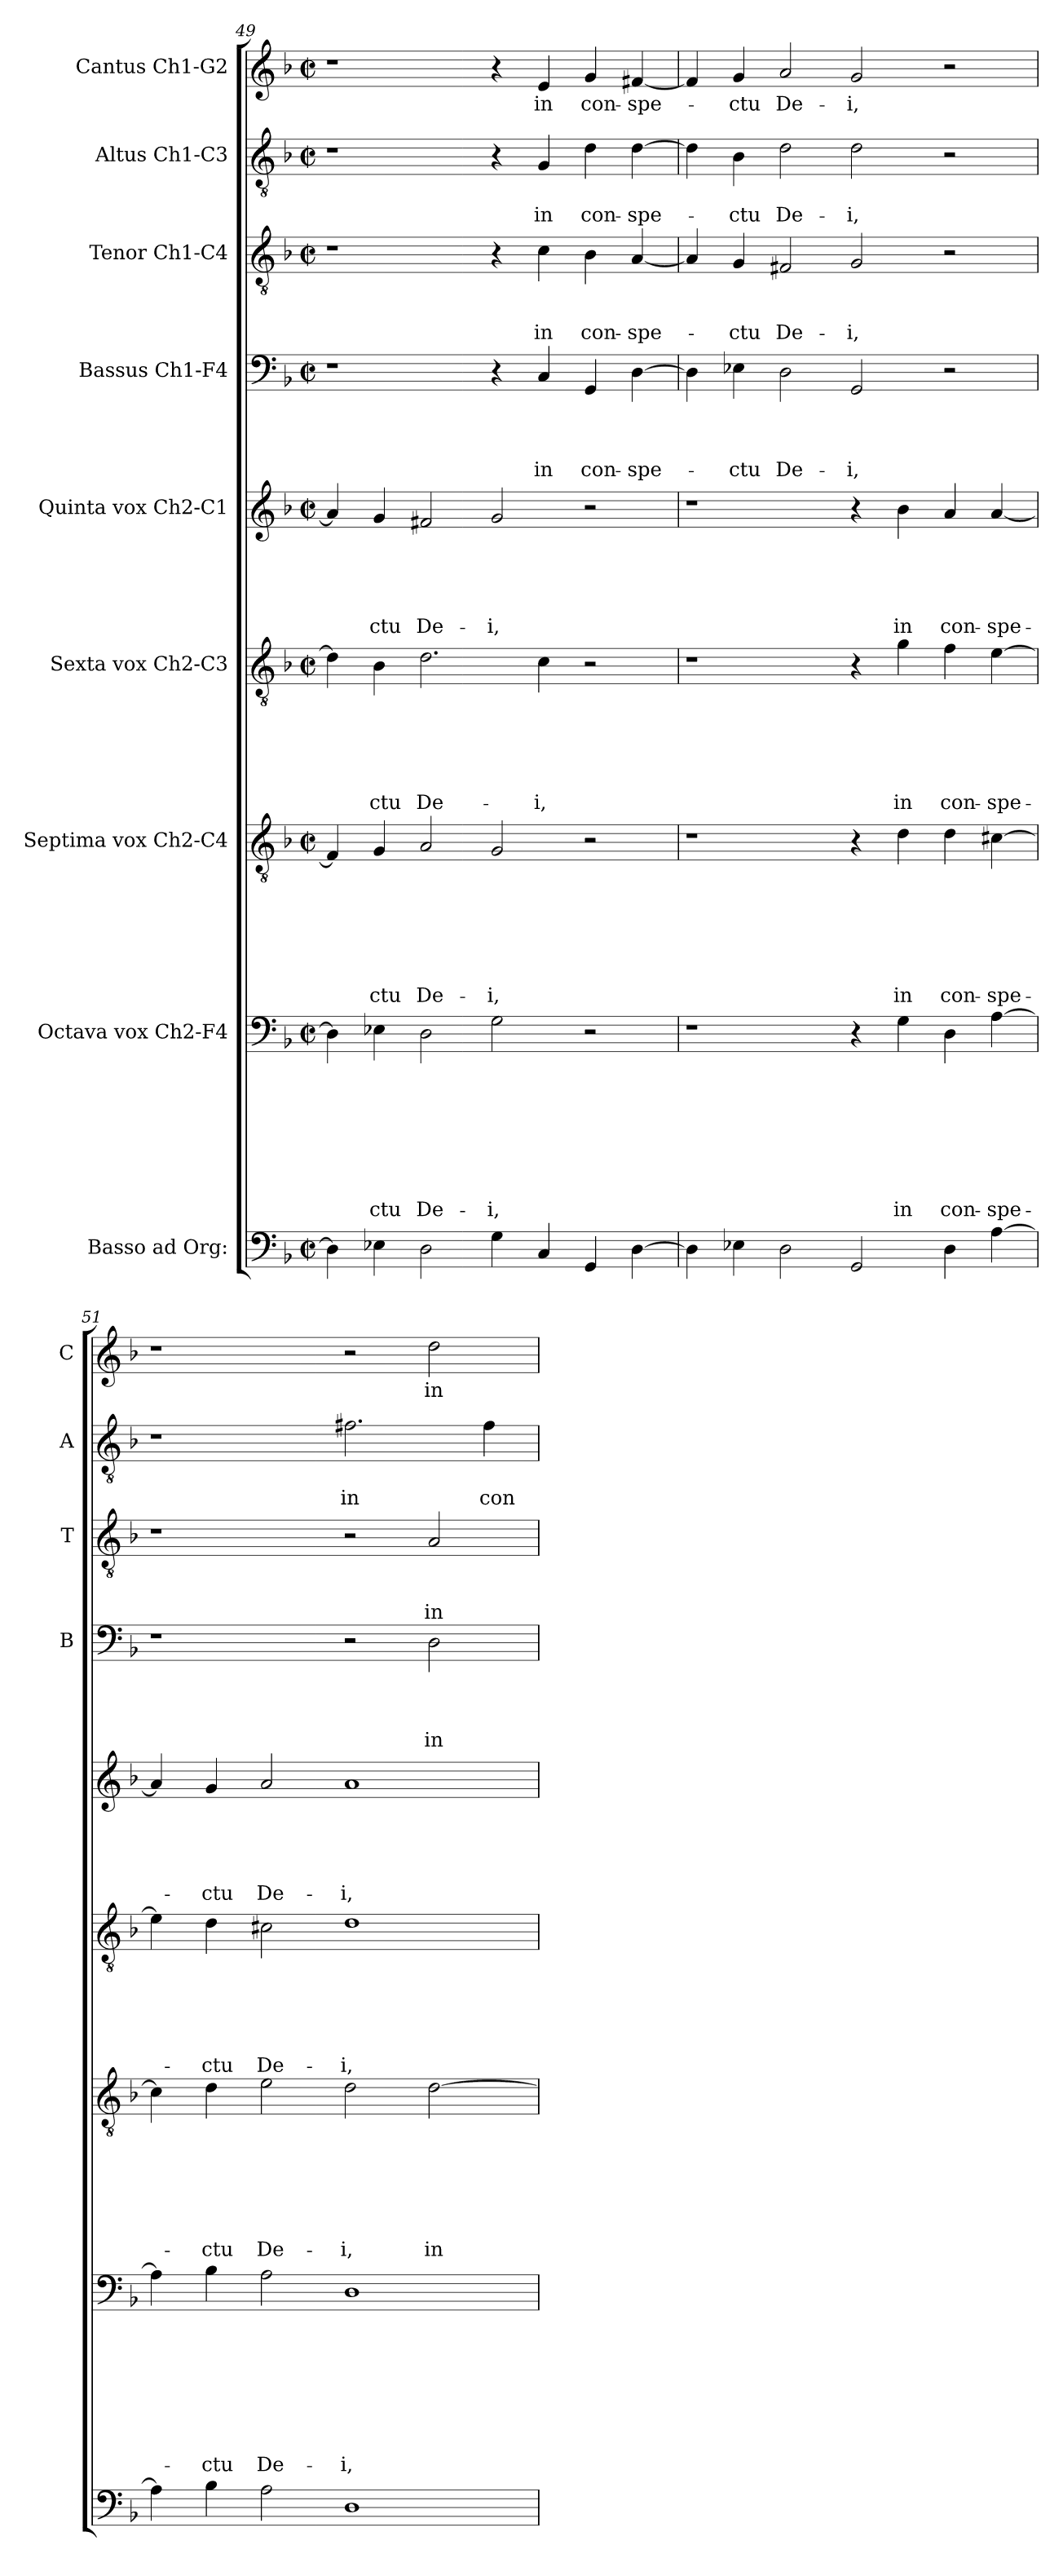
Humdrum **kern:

**kern	**kern	**text	**text	**text	**text	**text	**text	**text	**text	**kern	**text	**text	**text	**text	**text	**text	**text	**kern	**text	**text	**text	**text	**text	**text	**kern	**text	**text	**text	**text	**text	**kern	**text	**text	**text	**text	**kern	**text	**text	**text	**kern	**text	**text	**kern	**text
*part9	*part8	*part8	*part8	*part8	*part8	*part8	*part8	*part8	*part8	*part7	*part7	*part7	*part7	*part7	*part7	*part7	*part7	*part6	*part6	*part6	*part6	*part6	*part6	*part6	*part5	*part5	*part5	*part5	*part5	*part5	*part4	*part4	*part4	*part4	*part4	*part3	*part3	*part3	*part3	*part2	*part2	*part2	*part1	*part1
*staff9	*staff8	*staff8	*staff8	*staff8	*staff8	*staff8	*staff8	*staff8	*staff8	*staff7	*staff7	*staff7	*staff7	*staff7	*staff7	*staff7	*staff7	*staff6	*staff6	*staff6	*staff6	*staff6	*staff6	*staff6	*staff5	*staff5	*staff5	*staff5	*staff5	*staff5	*staff4	*staff4	*staff4	*staff4	*staff4	*staff3	*staff3	*staff3	*staff3	*staff2	*staff2	*staff2	*staff1	*staff1
*I"Basso ad Org:	*I"Octava vox Ch2-F4	*	*	*	*	*	*	*	*	*I"Septima vox Ch2-C4	*	*	*	*	*	*	*	*I"Sexta vox Ch2-C3	*	*	*	*	*	*	*I"Quinta vox Ch2-C1	*	*	*	*	*	*I"Bassus Ch1-F4	*	*	*	*	*I"Tenor Ch1-C4	*	*	*	*I"Altus Ch1-C3	*	*	*I"Cantus Ch1-G2	*
*	*	*	*	*	*	*	*	*	*	*	*	*	*	*	*	*	*	*	*	*	*	*	*	*	*	*	*	*	*	*	*I'B	*	*	*	*	*I'T	*	*	*	*I'A	*	*	*I'C	*
!!LO:PB:g=z
*clefF4	*clefF4	*	*	*	*	*	*	*	*	*clefGv2	*	*	*	*	*	*	*	*clefGv2	*	*	*	*	*	*	*clefG2	*	*	*	*	*	*clefF4	*	*	*	*	*clefGv2	*	*	*	*clefGv2	*	*	*clefG2	*
*k[b-]	*k[b-]	*	*	*	*	*	*	*	*	*k[b-]	*	*	*	*	*	*	*	*k[b-]	*	*	*	*	*	*	*k[b-]	*	*	*	*	*	*k[b-]	*	*	*	*	*k[b-]	*	*	*	*k[b-]	*	*	*k[b-]	*
*F:	*F:	*	*	*	*	*	*	*	*	*F:	*	*	*	*	*	*	*	*F:	*	*	*	*	*	*	*F:	*	*	*	*	*	*F:	*	*	*	*	*F:	*	*	*	*F:	*	*	*F:	*
*M2/2	*M2/2	*	*	*	*	*	*	*	*	*M2/2	*	*	*	*	*	*	*	*M2/2	*	*	*	*	*	*	*M2/2	*	*	*	*	*	*M2/2	*	*	*	*	*M2/2	*	*	*	*M2/2	*	*	*M2/2	*
*met(c|)	*met(c|)	*	*	*	*	*	*	*	*	*met(c|)	*	*	*	*	*	*	*	*met(c|)	*	*	*	*	*	*	*met(c|)	*	*	*	*	*	*met(c|)	*	*	*	*	*met(c|)	*	*	*	*met(c|)	*	*	*met(c|)	*
=49	=49	=49	=49	=49	=49	=49	=49	=49	=49	=49	=49	=49	=49	=49	=49	=49	=49	=49	=49	=49	=49	=49	=49	=49	=49	=49	=49	=49	=49	=49	=49	=49	=49	=49	=49	=49	=49	=49	=49	=49	=49	=49	=49	=49
4D\]	4D\]	.	.	.	.	.	.	.	.	4F#/]	.	.	.	.	.	.	.	4d\]	.	.	.	.	.	.	4a/]	.	.	.	.	.	1r	.	.	.	.	1r	.	.	.	1r	.	.	1r	.
!	!	!	!	!	!	!	!	!	!LO:LY:b	!	!	!	!	!	!	!	!LO:LY:b	!	!	!	!	!	!	!LO:LY:b	!	!	!	!	!	!LO:LY:b	!	!	!	!	!	!	!	!	!	!	!	!	!	!
4E-X\	4E-X\	.	.	.	.	.	.	.	-ctu	4G/	.	.	.	.	.	.	-ctu	4B-\	.	.	.	.	.	-ctu	4g/	.	.	.	.	-ctu	.	.	.	.	.	.	.	.	.	.	.	.	.	.
!	!	!	!	!	!	!	!	!	!LO:LY:b	!	!	!	!	!	!	!	!LO:LY:b	!	!	!	!	!	!	!LO:LY:b	!	!	!	!	!	!LO:LY:b	!	!	!	!	!	!	!	!	!	!	!	!	!	!
2D\	2D\	.	.	.	.	.	.	.	De-	2A/	.	.	.	.	.	.	De-	2.d\	.	.	.	.	.	De-	2f#X/	.	.	.	.	De-	.	.	.	.	.	.	.	.	.	.	.	.	.	.
!	!	!	!	!	!	!	!	!	!LO:LY:b	!	!	!	!	!	!	!	!LO:LY:b	!	!	!	!	!	!	!	!	!	!	!	!	!LO:LY:b	!	!	!	!	!	!	!	!	!	!	!	!	!	!
4G\	2G\	.	.	.	.	.	.	.	-i,	2G/	.	.	.	.	.	.	-i,	.	.	.	.	.	.	.	2g/	.	.	.	.	-i,	4r	.	.	.	.	4r	.	.	.	4r	.	.	4r	.
!	!	!	!	!	!	!	!	!	!	!	!	!	!	!	!	!	!	!	!	!	!	!	!	!LO:LY:b	!	!	!	!	!	!	!	!	!	!	!LO:LY:b	!	!	!	!LO:LY:b	!	!	!LO:LY:b	!	!LO:LY:b
4C/	.	.	.	.	.	.	.	.	.	.	.	.	.	.	.	.	.	4c\	.	.	.	.	.	-i,	.	.	.	.	.	.	4C/	.	.	.	in	4c\	.	.	in	4G/	.	in	4e/	in
!	!	!	!	!	!	!	!	!	!	!	!	!	!	!	!	!	!	!	!	!	!	!	!	!	!	!	!	!	!	!	!	!	!	!	!LO:LY:b	!	!	!	!LO:LY:b	!	!	!LO:LY:b	!	!LO:LY:b
4GG/	2r	.	.	.	.	.	.	.	.	2r	.	.	.	.	.	.	.	2r	.	.	.	.	.	.	2r	.	.	.	.	.	4GG/	.	.	.	con-	4B-\	.	.	con-	4d\	.	con-	4g/	con-
!	!	!	!	!	!	!	!	!	!	!	!	!	!	!	!	!	!	!	!	!	!	!	!	!	!	!	!	!	!	!	!	!	!	!	!LO:LY:b	!	!	!	!LO:LY:b	!	!	!LO:LY:b	!	!LO:LY:b
[4D\	.	.	.	.	.	.	.	.	.	.	.	.	.	.	.	.	.	.	.	.	.	.	.	.	.	.	.	.	.	.	[4D\	.	.	.	-spe-	[4A/	.	.	-spe-	[4d\	.	-spe-	[4f#X/	-spe-
=50	=50	=50	=50	=50	=50	=50	=50	=50	=50	=50	=50	=50	=50	=50	=50	=50	=50	=50	=50	=50	=50	=50	=50	=50	=50	=50	=50	=50	=50	=50	=50	=50	=50	=50	=50	=50	=50	=50	=50	=50	=50	=50	=50	=50
4D\]	1r	.	.	.	.	.	.	.	.	1r	.	.	.	.	.	.	.	1r	.	.	.	.	.	.	1r	.	.	.	.	.	4D\]	.	.	.	.	4A/]	.	.	.	4d\]	.	.	4f#/]	.
!	!	!	!	!	!	!	!	!	!	!	!	!	!	!	!	!	!	!	!	!	!	!	!	!	!	!	!	!	!	!	!	!	!	!	!LO:LY:b	!	!	!	!LO:LY:b	!	!	!LO:LY:b	!	!LO:LY:b
4E-X\	.	.	.	.	.	.	.	.	.	.	.	.	.	.	.	.	.	.	.	.	.	.	.	.	.	.	.	.	.	.	4E-X\	.	.	.	-ctu	4G/	.	.	-ctu	4B-\	.	-ctu	4g/	-ctu
!	!	!	!	!	!	!	!	!	!	!	!	!	!	!	!	!	!	!	!	!	!	!	!	!	!	!	!	!	!	!	!	!	!	!	!LO:LY:b	!	!	!	!LO:LY:b	!	!	!LO:LY:b	!	!LO:LY:b
2D\	.	.	.	.	.	.	.	.	.	.	.	.	.	.	.	.	.	.	.	.	.	.	.	.	.	.	.	.	.	.	2D\	.	.	.	De-	2F#X/	.	.	De-	2d\	.	De-	2a/	De-
!	!	!	!	!	!	!	!	!	!	!	!	!	!	!	!	!	!	!	!	!	!	!	!	!	!	!	!	!	!	!	!	!	!	!	!LO:LY:b	!	!	!	!LO:LY:b	!	!	!LO:LY:b	!	!LO:LY:b
2GG/	4r	.	.	.	.	.	.	.	.	4r	.	.	.	.	.	.	.	4r	.	.	.	.	.	.	4r	.	.	.	.	.	2GG/	.	.	.	-i,	2G/	.	.	-i,	2d\	.	-i,	2g/	-i,
!	!	!	!	!	!	!	!	!	!LO:LY:b	!	!	!	!	!	!	!	!LO:LY:b	!	!	!	!	!	!	!LO:LY:b	!	!	!	!	!	!LO:LY:b	!	!	!	!	!	!	!	!	!	!	!	!	!	!
.	4G\	.	.	.	.	.	.	.	in	4d\	.	.	.	.	.	.	in	4g\	.	.	.	.	.	in	4b-\	.	.	.	.	in	.	.	.	.	.	.	.	.	.	.	.	.	.	.
!	!	!	!	!	!	!	!	!	!LO:LY:b	!	!	!	!	!	!	!	!LO:LY:b	!	!	!	!	!	!	!LO:LY:b	!	!	!	!	!	!LO:LY:b	!	!	!	!	!	!	!	!	!	!	!	!	!	!
4D\	4D\	.	.	.	.	.	.	.	con-	4d\	.	.	.	.	.	.	con-	4f\	.	.	.	.	.	con-	4a/	.	.	.	.	con-	2r	.	.	.	.	2r	.	.	.	2r	.	.	2r	.
!	!	!	!	!	!	!	!	!	!LO:LY:b	!	!	!	!	!	!	!	!LO:LY:b	!	!	!	!	!	!	!LO:LY:b	!	!	!	!	!	!LO:LY:b	!	!	!	!	!	!	!	!	!	!	!	!	!	!
[4A\	[4A\	.	.	.	.	.	.	.	-spe-	[4c#X\	.	.	.	.	.	.	-spe-	[4e\	.	.	.	.	.	-spe-	[4a/	.	.	.	.	-spe-	.	.	.	.	.	.	.	.	.	.	.	.	.	.
=51	=51	=51	=51	=51	=51	=51	=51	=51	=51	=51	=51	=51	=51	=51	=51	=51	=51	=51	=51	=51	=51	=51	=51	=51	=51	=51	=51	=51	=51	=51	=51	=51	=51	=51	=51	=51	=51	=51	=51	=51	=51	=51	=51	=51
4A\]	4A\]	.	.	.	.	.	.	.	.	4c#\]	.	.	.	.	.	.	.	4e\]	.	.	.	.	.	.	4a/]	.	.	.	.	.	1r	.	.	.	.	1r	.	.	.	1r	.	.	1r	.
!	!	!	!	!	!	!	!	!	!LO:LY:b	!	!	!	!	!	!	!	!LO:LY:b	!	!	!	!	!	!	!LO:LY:b	!	!	!	!	!	!LO:LY:b	!	!	!	!	!	!	!	!	!	!	!	!	!	!
4B-\	4B-\	.	.	.	.	.	.	.	-ctu	4d\	.	.	.	.	.	.	-ctu	4d\	.	.	.	.	.	-ctu	4g/	.	.	.	.	-ctu	.	.	.	.	.	.	.	.	.	.	.	.	.	.
!	!	!	!	!	!	!	!	!	!LO:LY:b	!	!	!	!	!	!	!	!LO:LY:b	!	!	!	!	!	!	!LO:LY:b	!	!	!	!	!	!LO:LY:b	!	!	!	!	!	!	!	!	!	!	!	!	!	!
2A\	2A\	.	.	.	.	.	.	.	De-	2e\	.	.	.	.	.	.	De-	2c#X\	.	.	.	.	.	De-	2a/	.	.	.	.	De-	.	.	.	.	.	.	.	.	.	.	.	.	.	.
!	!	!	!	!	!	!	!	!	!LO:LY:b	!	!	!	!	!	!	!	!LO:LY:b	!	!	!	!	!	!	!LO:LY:b	!	!	!	!	!	!LO:LY:b	!	!	!	!	!	!	!	!	!	!	!	!LO:LY:b	!	!
1D	1D	.	.	.	.	.	.	.	-i,	2d\	.	.	.	.	.	.	-i,	1d	.	.	.	.	.	-i,	1a	.	.	.	.	-i,	2r	.	.	.	.	2r	.	.	.	2.f#X\	.	in	2r	.
!	!	!	!	!	!	!	!	!	!	!	!	!	!	!	!	!	!LO:LY:b	!	!	!	!	!	!	!	!	!	!	!	!	!	!	!	!	!	!LO:LY:b	!	!	!	!LO:LY:b	!	!	!	!	!LO:LY:b
.	.	.	.	.	.	.	.	.	.	[2d\	.	.	.	.	.	.	in	.	.	.	.	.	.	.	.	.	.	.	.	.	2D\	.	.	.	in	2A/	.	.	in	.	.	.	2dd\	in
!	!	!	!	!	!	!	!	!	!	!	!	!	!	!	!	!	!	!	!	!	!	!	!	!	!	!	!	!	!	!	!	!	!	!	!	!	!	!	!	!	!	!LO:LY:b	!	!
.	.	.	.	.	.	.	.	.	.	.	.	.	.	.	.	.	.	.	.	.	.	.	.	.	.	.	.	.	.	.	.	.	.	.	.	.	.	.	.	4f#\	.	con-	.	.
=	=	=	=	=	=	=	=	=	=	=	=	=	=	=	=	=	=	=	=	=	=	=	=	=	=	=	=	=	=	=	=	=	=	=	=	=	=	=	=	=	=	=	=	=
*-	*-	*-	*-	*-	*-	*-	*-	*-	*-	*-	*-	*-	*-	*-	*-	*-	*-	*-	*-	*-	*-	*-	*-	*-	*-	*-	*-	*-	*-	*-	*-	*-	*-	*-	*-	*-	*-	*-	*-	*-	*-	*-	*-	*-
